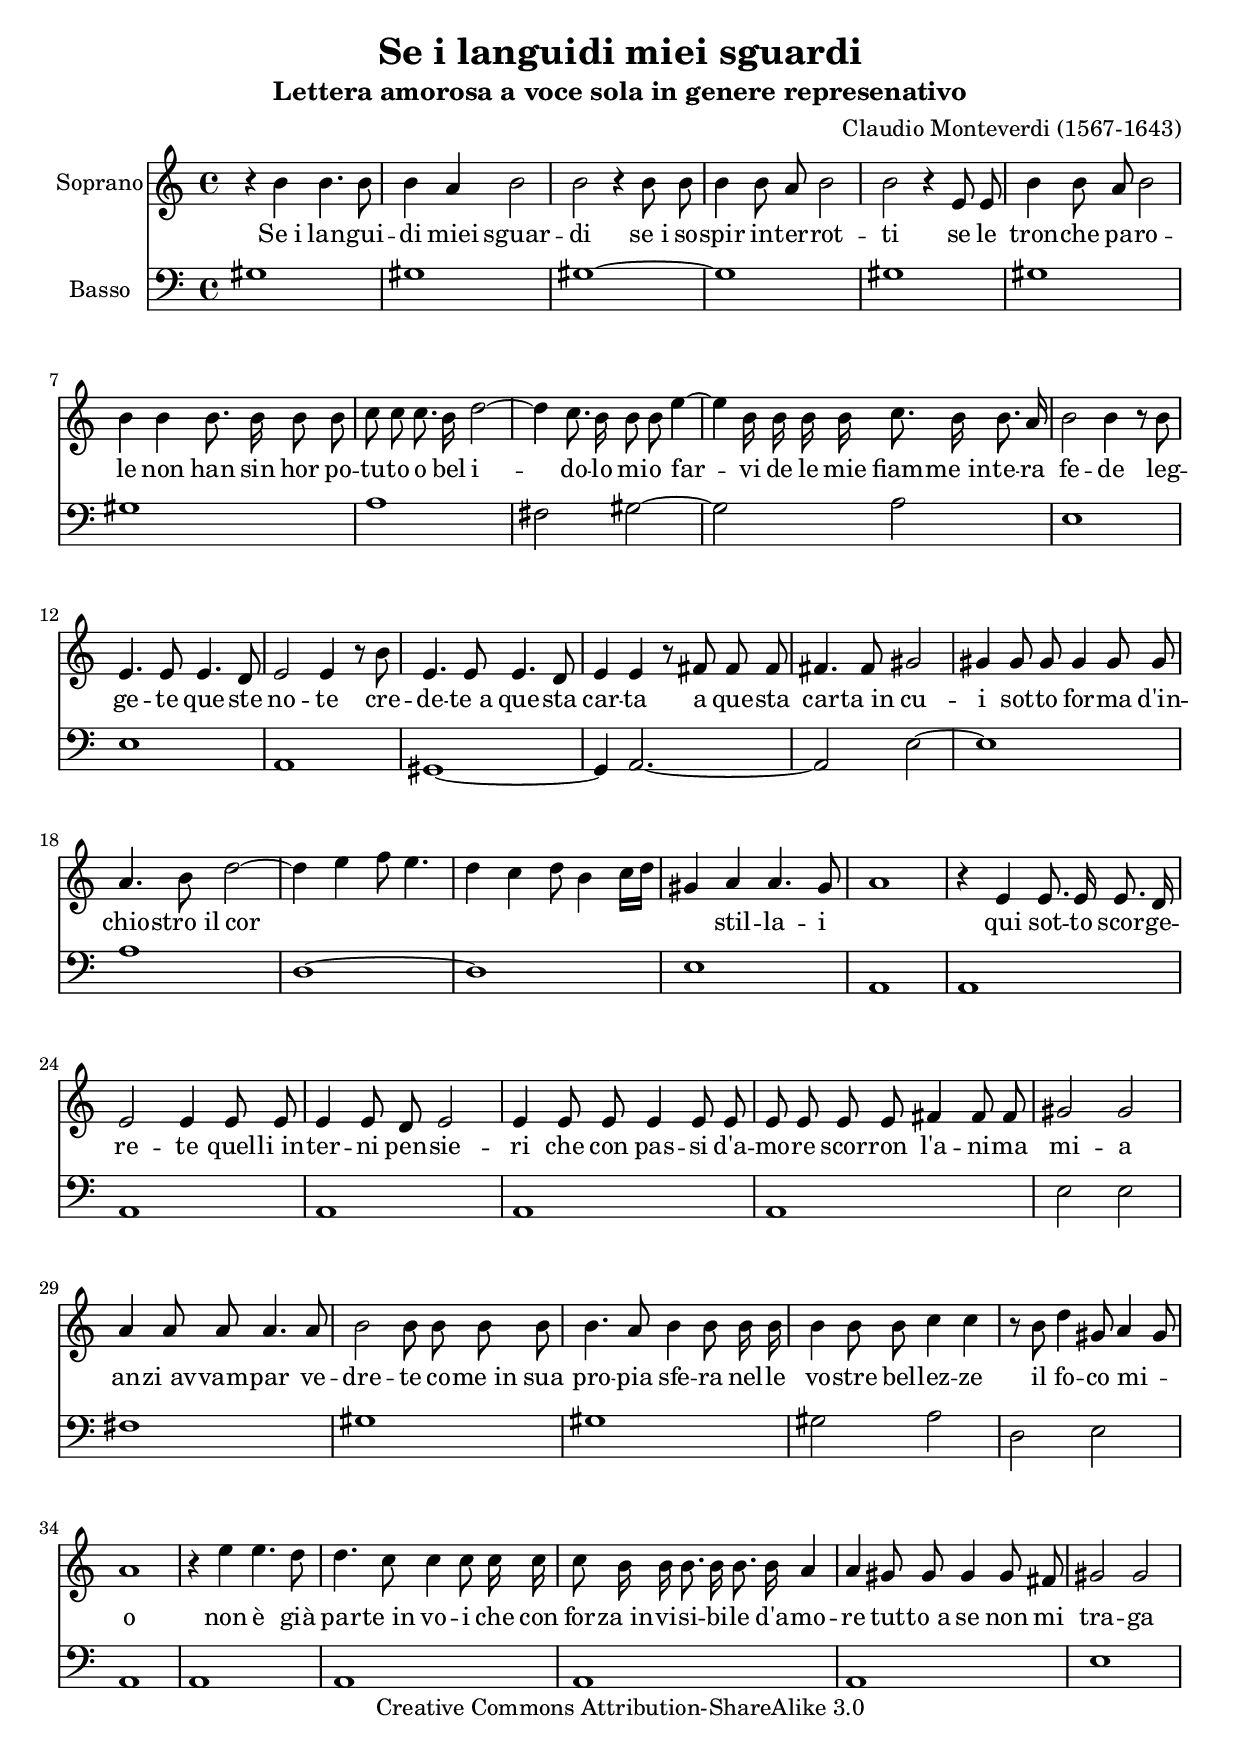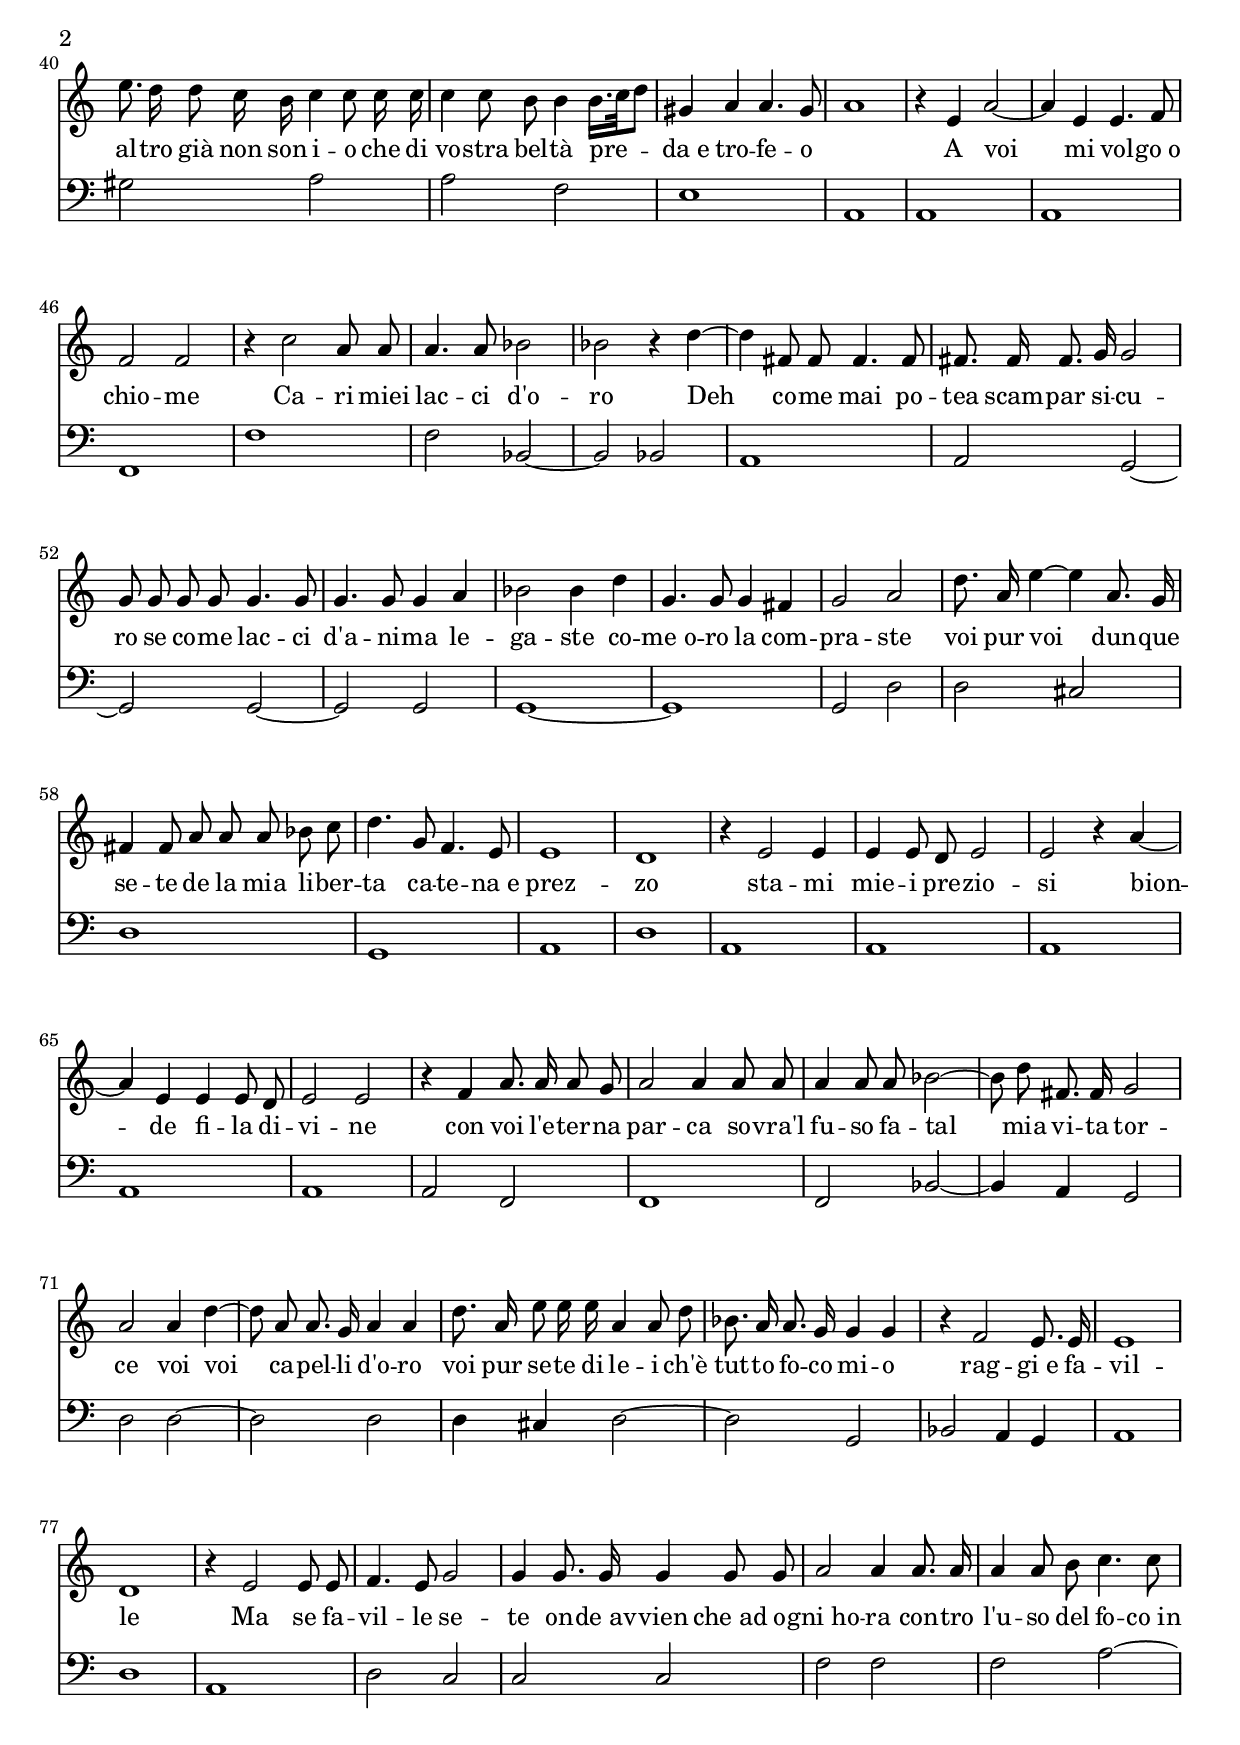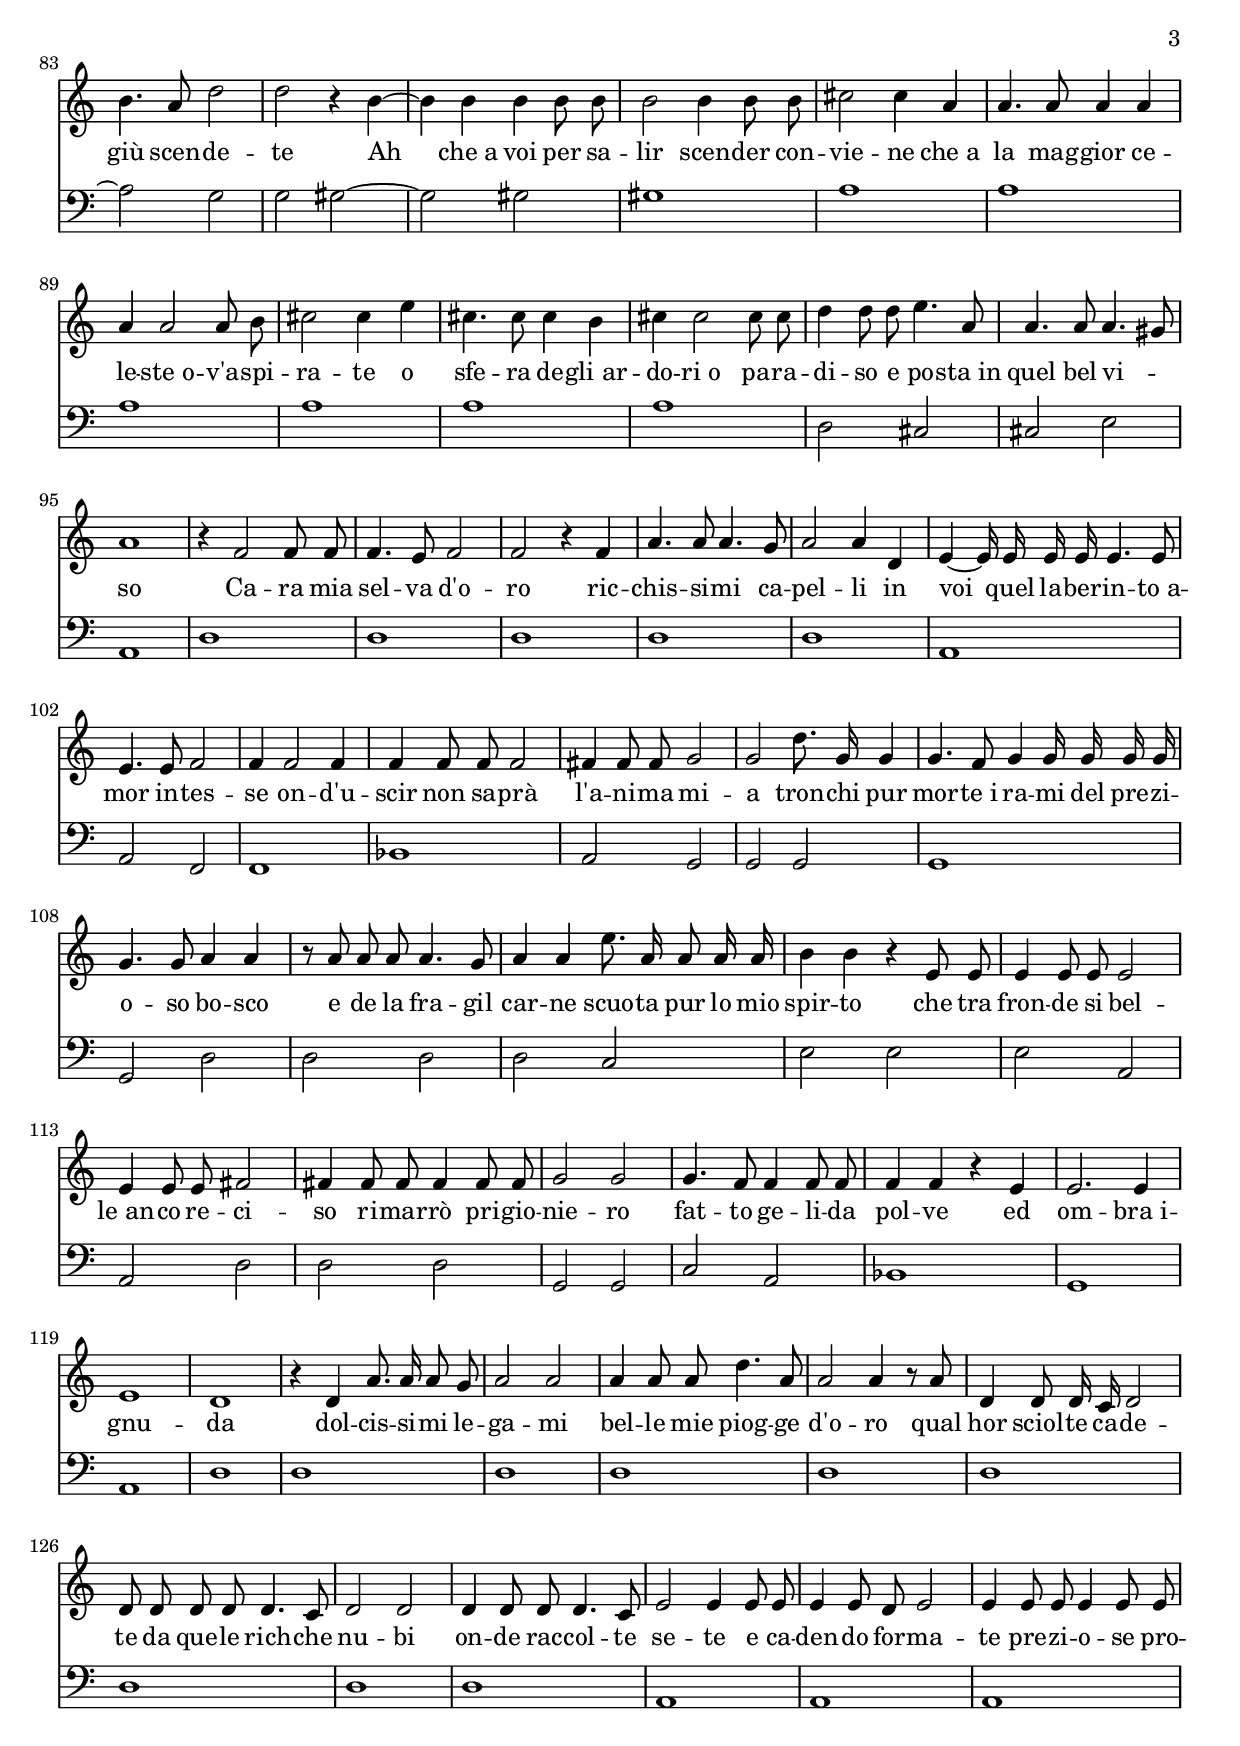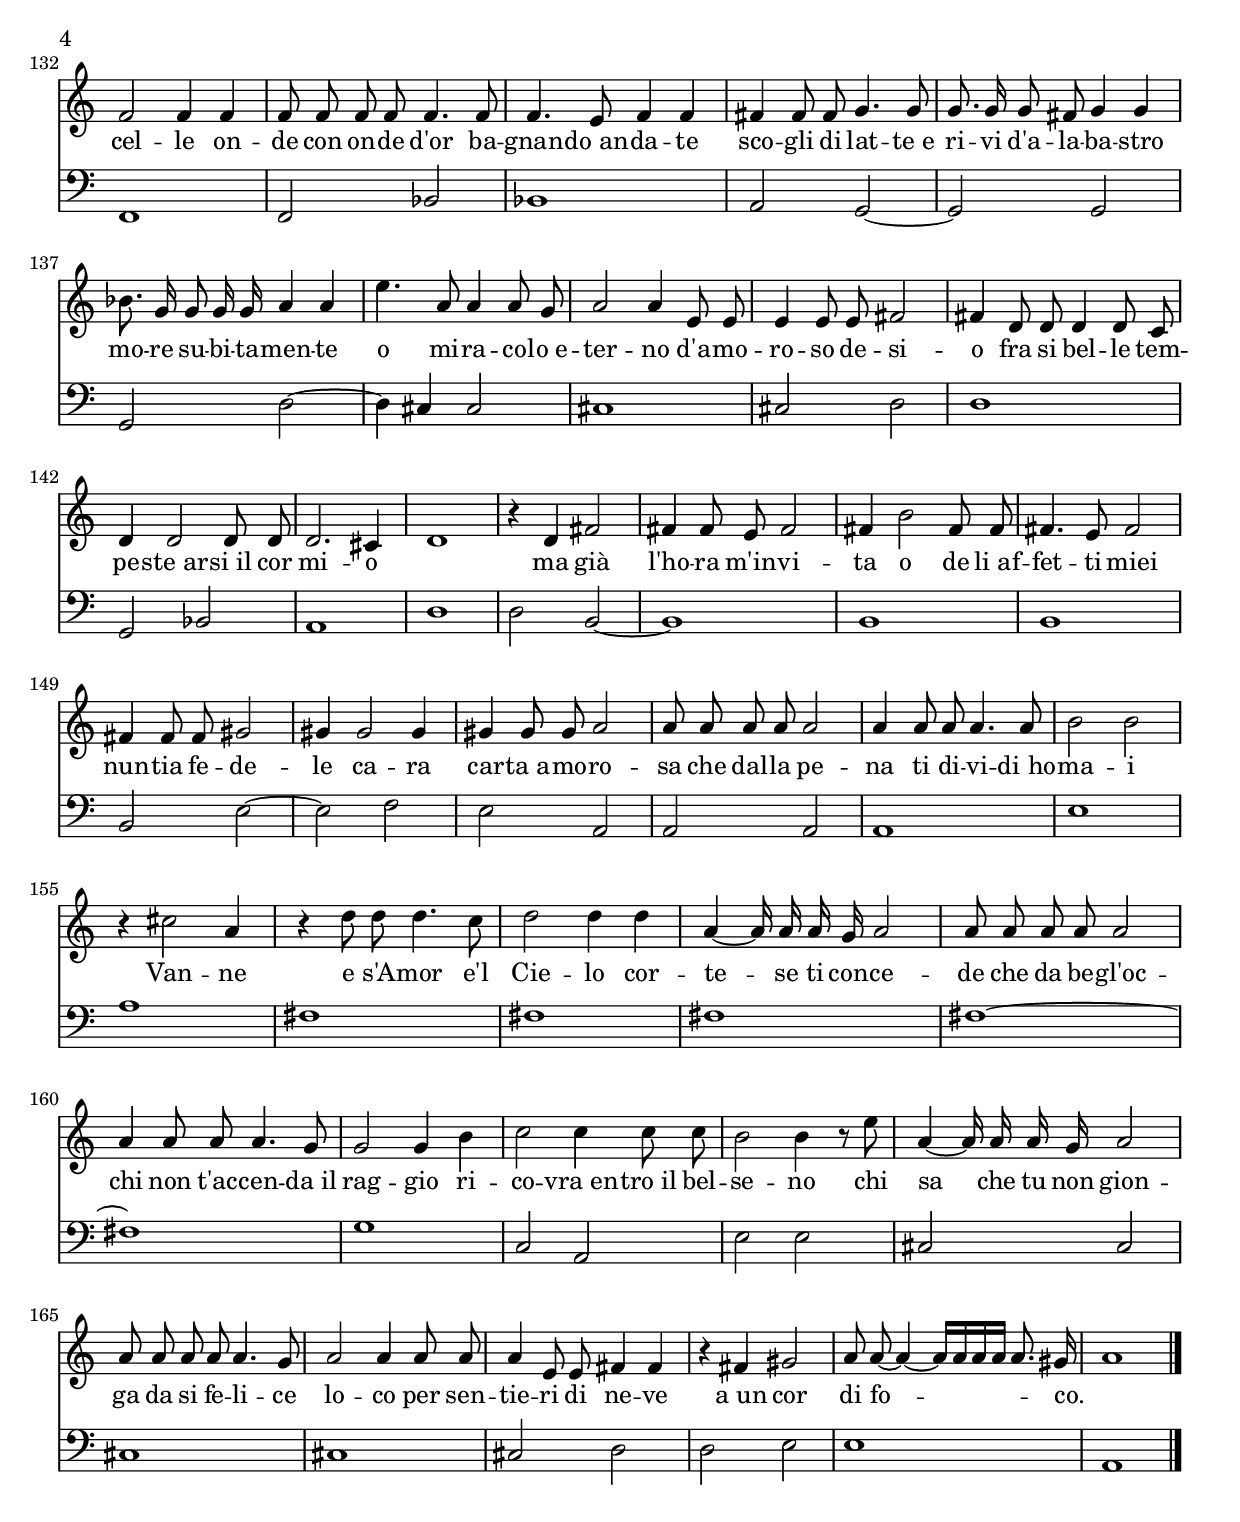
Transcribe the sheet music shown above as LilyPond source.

% Created on Fri Feb 20 19:32:06 CET 2009
\version "2.12.1"

\header {
	title = "Se i languidi miei sguardi"
	subtitle = "Lettera amorosa a voce sola in genere represenativo"
	composer = "Claudio Monteverdi (1567-1643)"
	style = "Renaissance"
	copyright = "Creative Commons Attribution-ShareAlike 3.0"
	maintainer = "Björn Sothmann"
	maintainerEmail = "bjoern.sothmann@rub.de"
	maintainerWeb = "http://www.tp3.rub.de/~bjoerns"
}

\include "deutsch.ly"

verse= \lyricmode {
Se_i lan -- gui -- di miei sguar -- di se_i so -- spir in -- ter -- rot -- ti se le tron -- che pa -- ro -- le non han sin hor po -- tu -- to o bel i -- do -- lo mi -- o far -- vi de le mie  fiam -- me_in -- te -- ra fe -- de leg -- ge -- te que -- ste no -- te cre -- de -- te_a que -- sta car -- ta a que -- sta car -- ta_in cu -- i sot -- to for -- ma d'in -- chio -- stro_il cor stil -- la -- i qui sot -- to scor -- ge -- re -- te quel -- li_in -- ter -- ni pen -- sie -- ri che con pas -- si d'a -- mo -- re scor -- ron l'a -- ni -- ma mi -- a an -- zi_av -- vam -- par ve -- dre -- te co -- me_in sua pro -- pia sfe -- ra nel -- le vo -- stre bel -- lez -- ze il fo -- co mi -- o non è già par -- te_in vo -- i che con for -- za_in -- vi -- si -- bi -- le d'a -- mo -- re tut -- to_a se non mi tra -- ga al -- tro già non son i -- o che di vo -- stra bel -- tà pre -- da_e tro -- fe -- o A voi mi vol -- go_o chio -- me Ca -- ri miei lac -- ci d'o -- ro Deh co -- me mai po -- tea scam -- par si -- cu -- ro se co -- me lac -- ci d'a -- ni -- ma le -- ga -- ste co -- me_o -- ro la com -- pra -- ste voi pur voi dun -- que se -- te de la mia li -- ber -- ta ca -- te -- na_e prez -- zo sta -- mi mie -- i pre -- zio -- si bion -- de fi -- la di -- vi -- ne con voi l'e -- ter -- na par -- ca so -- vra'l fu -- so fa -- tal mia vi -- ta tor -- ce voi voi ca -- pel -- li d'o -- ro voi pur se -- te di le -- i ch'è tut -- to fo -- co mi -- o rag -- gi_e fa -- vil -- le Ma se fa -- vil -- le se -- te on -- de_av -- vien che_ad o -- gni_ho -- ra con -- tro l'u -- so del fo -- co_in giù scen -- de -- te Ah che_a voi per sa -- lir scen -- der con -- vie -- ne che_a la mag -- gior ce -- le -- ste_o -- v'a -- spi -- ra -- te o sfe -- ra de -- gli_ar -- do -- ri_o pa -- ra -- di -- so e po -- sta_in quel bel vi -- so Ca -- ra mia sel -- va d'o -- ro ric -- chis -- si -- mi ca -- pel -- li in voi quel la -- ber -- in -- to_a -- mor in -- tes -- se on -- d'u -- scir non sa -- prà l'a -- ni -- ma mi -- a tron -- chi pur mor -- te_i ra -- mi del pre -- zi -- o -- so bo -- sco e de la fra -- gil car -- ne scuo -- ta pur lo mio spir -- to che tra fron -- de si bel -- le_an -- co re -- ci -- so ri -- mar -- rò pri -- gio -- nie -- ro fat -- to ge -- li -- da pol -- ve ed om -- bra_i -- gnu -- da dol -- cis -- si -- mi le -- ga -- mi bel -- le mie piog -- ge d'o -- ro qual hor sciol -- te ca -- de -- te da que -- le rich -- che nu -- bi on -- de rac -- col -- te se -- te e ca -- den -- do for -- ma -- te pre -- zi -- o -- se pro -- cel -- le on -- de con on -- de d'or ba -- gnan -- do_an -- da -- te sco -- gli di lat -- te_e ri -- vi d'a -- la -- ba -- stro mo -- re su -- bi -- ta -- men -- te o mi -- ra -- co -- lo_e -- ter -- no d'a -- mo -- ro -- so de -- si -- o fra si bel -- le tem -- pe -- ste_ar -- si_il cor mi -- o ma già l'ho -- ra m'in -- vi -- ta o de li_af -- fet -- ti miei nun -- tia fe -- de -- le ca -- ra car -- ta_a -- mo -- ro -- sa che dal -- la pe -- na ti di -- vi -- di_ho -- ma -- i Van -- ne e s'A -- mor e'l Cie -- lo cor -- te -- se ti con -- ce -- de che da be -- gl'oc -- chi non t'ac -- cen -- da_il rag -- gio ri -- co -- vra_en -- tro_il bel -- se -- no chi sa che tu non gion -- ga da si fe -- li -- ce lo -- co per sen -- tie -- ri di ne -- ve a_un cor di fo -- co.
}
 

staffSoprano = \new Staff  {
	\time 4/4
	\override Score.MetronomeMark #'stencil = ##f
	\tempo 4 = 100 
	\set Staff.instrumentName="Soprano"
	\set Staff.midiInstrument="oboe"
	\key c \major
	\clef treble
	\relative c'' { 	
		\context Voice = "melodySop" {
			\dynamicUp
			\autoBeamOff
			r4 h h4. h8 |
			h4 a h2 |
			h r4 h8 h |
			h4 h8 a h2 |
			h r4 e,8 e |
			h'4 h8 a h2 |
			h4 h h8. h16 h8 h |
			c c c8. h16 d2~ |
			d4 c8. h16 h8 h e4~ |
			e h16 h h h c8. h16 h8. a16 |
			h2 h4 r8 h |
			e,4. e8 e4. d8 |
			e2 e4 r8 h' |
			e,4. e8 e4. d8 |
			e4 e r8 fis fis fis |
			fis4. fis8 gis2 |
			gis4 gis8 gis gis4 gis8 gis |
			a4. h8 d2~\melisma |
			d4 e f8 e4. |
			d4 c d8 h4 c16[ d] |
			gis,4\melismaEnd a a4. gis8\melisma |
			a1\melismaEnd |
			r4 e e8. e16 e8. d16 |
			e2 e4 e8 e |
			e4 e8 d e2 |
			e4 e8 e e4 e8 e |
			e e e e fis4 fis8 fis |
			gis2 gis |
			a4 a8 a a4. a8 |
			h2 h8 h h h |
			h4. a8 h4 h8 h16 h |
			h4 h8 h c4 c |
			r8 h d4 gis,8 a4\melisma gis8\melismaEnd |
			a1 |
			r4 e' e4. d8 |
			d4. c8 c4 c8 c16 c |
			c8 h16 h h8. h16 h8. h16 a4 |
			a4 gis8 gis gis4 gis8 fis |
			gis2 gis |
			e'8. d16 d8 c16 h c4 c8 c16 c |
			c4 c8 h h4 h16.[ c32 d8] |
			gis,4 a a4. gis8\melisma |
			a1\melismaEnd |
			r4 e a2~ |
			a4 e e4. f8 |
			f2 f |
			r4 c'2 a8 a |
			a4. a8 b2 |
			b r4 d~ |
			d fis,8 fis fis4. fis8 |
			fis8. fis16 fis8. g16 g2 |
			g8 g g g g4. g8 |
			g4. g8 g4 a |
			b2 b4 d |
			g,4. g8 g4 fis4 |
			g2 a |
			d8. a16 e'4~ e a,8. g16 |
			fis4 fis8 a a a b c |
			d4. g,8 f4. e8 |
			e1 |
			d |
			r4 e2 e4 |
			e4 e8 d e2 |
			e r4 a~ |
			a e e e8 d |
			e2 e |
			r4 f a8. a16 a8 g |
			a2 a4 a8 a |
			a4 a8 a b2~ 
			b8 d fis,8. fis16 g2 |
			a a4 d~ |
			d8 a a8. g16 a4 a |
			d8. a16 e'8 e16 e a,4 a8 d |
			b8. a16 a8. g16 g4 g |
			r4 f2 e8. e16 |
			e1 |
			d |
			r4 e2 e8 e |
			f4. e8 g2 |
			g4 g8. g16 g4 g8 g |
			a2 a4 a8. a16 |
			a4 a8 h c4. c8 |
			h4. a8 d2 |
			d r4 h~ |
			h h h h8 h |
			h2 h4 h8 h |
			cis2 cis4 a |
			a4. a8 a4 a |
			a a2 a8 h |
			cis2 cis4 e |
			cis4. cis8 cis4 h |
			cis cis2 cis8 cis |
			d4 d8 d e4. a,8 |
			a4. a8 a4.\melisma gis8\melismaEnd |
			a1 |
			r4 f2 f8 f |
			f4. e8 f2 |
			f r4 f |
			a4. a8 a4. g8 |
			a2 a4 d, |
			e4~ e16 e e e e4. e8 |
			e4. e8 f2 |
			f4 f2 f4 |
			f f8 f f2 |
			fis4 fis8 fis g2 |
			g d'8. g,16 g4 |
			g4. f8 g4 g16 g g g |
			g4. g8 a4 a |
			r8 a a a a4. g8 |
			a4 a e'8. a,16 a8 a16 a |
			h4 h r e,8 e |
			e4 e8 e e2 |
			e4 e8 e fis2 |
			fis4 fis8 fis fis4 fis8 fis |
			g2 g |
			g4. f8 f4 f8 f |
			f4 f r e |
			e2. e4 |
			e1 |
			d |
			r4 d a'8. a16 a8 g |
			a2 a |
			a4 a8 a d4. a8 |
			a2 a4 r8 a |
			d,4 d8 d16 c d2 |
			d8 d d d d4. c8 |
			d2 d |
			d4 d8 d d4. c8 |
			e2 e4 e8 e |
			e4 e8 d e2 |
			e4 e8 e e4 e8 e |
			f2 f4 f |
			f8 f f f f4. f8 |
			f4. e8 f4 f |
			fis fis8 fis g4. g8 |
			g8. g16 g8 fis g4 g |
			b8. g16 g8 g16 g a4 a |
			e'4. a,8 a4 a8 g |
			a2 a4 e8 e |
			e4 e8 e fis2 |
			fis4 d8 d d4 d8 c |
			d4 d2 d8 d |
			d2. cis4\melisma |
			d1\melismaEnd |
			r4 d fis2 |
			fis4 fis8 e fis2 |
			fis4 h2  fis8 fis |
			fis4. e8 fis2 |
			fis4 fis8 fis gis2 |
			gis4 gis2 gis4 |
			gis4 gis8 gis a2 |
			a8 a a a a2 |
			a4 a8 a a4. a8 |
			h2 h |
			r4 cis2 a4 |
			r4 d8 d d4. c8 |
			d2 d4 d |
			a4~ a16 a a g a2 |
			a8 a a a a2 |
			a4 a8 a a4. g8 |
			g2 g4 h |
			c2 c4 c8 c |
			h2 h4 r8 e |
			a,4~ a16 a a g a2 |
			a8 a a a a4. g8 |
			a2 a4 a8 a |
			a4 e8 e fis4 fis |
			r fis gis2 |
			a8 a~\melisma a4~ a16[ a a a] a8.\melismaEnd gis16\melisma |
			a1\melismaEnd |
		}

	\bar "|."
	}

}
staffBasso = \new Staff  {
	\set Staff.instrumentName="Basso"
	\set Staff.midiInstrument="harpsichord"
	\key c \major
	\clef bass
	\relative c' {
		gis1 |
		gis |
		gis~ |
		gis |
		gis |
		gis |
		gis |
		a |
		fis2 gis~ |
		gis a |
		e1 |
		e |
		a, |
		gis1~ |
		gis4 a2.~ |
		a2 e'~ |
		e1 |
		a |
		d,~ |
		d |
		e |
		a, |
		a |
		a |
		a |
		a |
		a |
		e'2 e |
		fis1 |
		gis |
		gis |
		gis2 a |
		d, e |
		a,1 |
		a |
		a |
		a |
		a |
		e' |
		gis2 a |
		a f |
		e1 |
		a, |
		a |
		a |
		f |
		f' |
		f2 b,~ |
		b b |
		a1 |
		a2 g~ |
		g g~ |
		g g |
		g1~ |
		g |
		g2 d' |
		d cis |
		d1 |
		g, |
		a |
		d |
		a |
		a |
		a |
		a |
		a |
		a2 f |
		f1 |
		f2 b~ |
		b4 a g2 |
		d' d~ |
		d d |
		d4 cis d2~ |
		d g, |
		b a4 g |
		a1 |
		d |
		a |
		d2 c |
		c c |
		f f |
		f a~ |
		a g |
		g gis~ |
		gis gis |
		gis1 |
		a |
		a |
		a |
		a |
		a |
		a |
		d,2 cis |
		cis e |
		a,1 |
		d |
		d |
		d |
		d |
		d |
		a |
		a2 f |
		f1 |
		b |
		a2 g |
		g g |
		g1 |
		g2 d' |
		d d |
		d c |
		e e |
		e a, |
		a d |
		d d |
		g, g |
		c a |
		b1 |
		g |
		a |
		d |
		d |
		d |
		d |
		d |
		d |
		d |
		d |
		d |
		a |
		a |
		a |
		f |
		f2 b |
		b1 |
		a2 g~ |
		g g |
		g d'~ |
		d4 cis cis2 |
		cis1 |
		cis2 d |
		d1 |
		g,2 b |
		a1 |
		d |
		d2 h~ |
		h1 |
		h |
		h |
		h2 e~ |
		e f |
		e a, |
		a a |
		a1 |
		e' |
		a |
		fis |
		fis |
		fis |
		fis~ |
		fis |
		g |
		c,2 a |
		e' e |
		cis cis |
		cis1 |
		cis |
		cis2 d |
		d e |
		e1 |
		a, |
	\bar "|."
	}

}


\score {
	<<
		\staffSoprano
		\context Lyrics = "lmelodySop" \lyricmode  { \lyricsto "melodySop" \verse }
		
		\staffBasso
	>>
	
	\midi {
	}

	\layout  {
	}
}

\paper {
}

